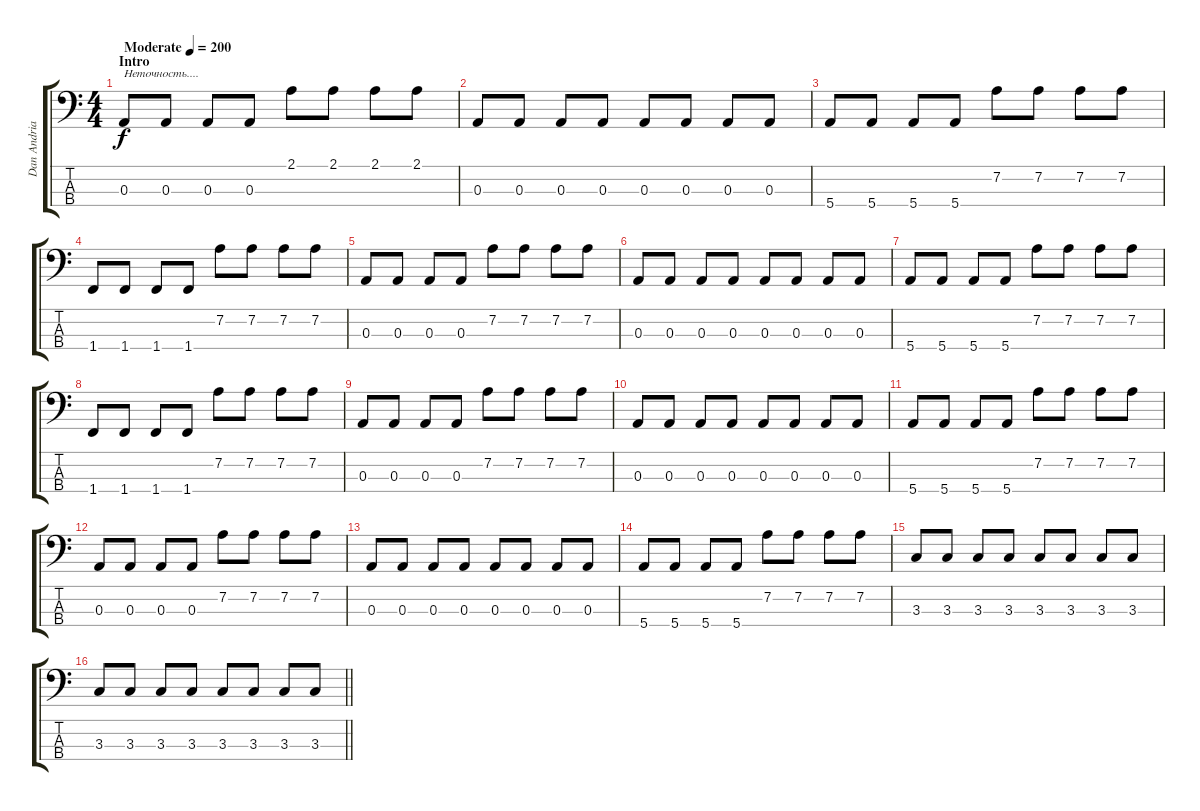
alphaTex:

\track ("Dan Andriano" "Dan Andria") {instrument electricbasspick}
\staff {score tabs}
\tuning (G2 D2 A1 E1) {hide}
\ts (4 4)
\section ("" "Intro")
\tempo (200 "Moderate")
\clef f4
\ks c
0.3.8{txt "Неточность...." dy f instrument electricbasspick} 0.3.8 0.3.8 0.3.8 2.1.8 2.1.8 2.1.8 2.1.8 |
0.3.8 0.3.8 0.3.8 0.3.8 0.3.8 0.3.8 0.3.8 0.3.8 |
5.4.8 5.4.8 5.4.8 5.4.8 7.2.8 7.2.8 7.2.8 7.2.8 |
1.4.8 1.4.8 1.4.8 1.4.8 7.2.8 7.2.8 7.2.8 7.2.8 |
0.3.8 0.3.8 0.3.8 0.3.8 7.2.8 7.2.8 7.2.8 7.2.8 |
0.3.8 0.3.8 0.3.8 0.3.8 0.3.8 0.3.8 0.3.8 0.3.8 |
5.4.8 5.4.8 5.4.8 5.4.8 7.2.8 7.2.8 7.2.8 7.2.8 |
1.4.8 1.4.8 1.4.8 1.4.8 7.2.8 7.2.8 7.2.8 7.2.8 |
0.3.8 0.3.8 0.3.8 0.3.8 7.2.8 7.2.8 7.2.8 7.2.8 |
0.3.8 0.3.8 0.3.8 0.3.8 0.3.8 0.3.8 0.3.8 0.3.8 |
5.4.8 5.4.8 5.4.8 5.4.8 7.2.8 7.2.8 7.2.8 7.2.8 |
0.3.8 0.3.8 0.3.8 0.3.8 7.2.8 7.2.8 7.2.8 7.2.8 |
0.3.8 0.3.8 0.3.8 0.3.8 0.3.8 0.3.8 0.3.8 0.3.8 |
5.4.8 5.4.8 5.4.8 5.4.8 7.2.8 7.2.8 7.2.8 7.2.8 |
3.3.8 3.3.8 3.3.8 3.3.8 3.3.8 3.3.8 3.3.8 3.3.8 |
\barLineRight lightlight
3.3.8 3.3.8 3.3.8 3.3.8 3.3.8 3.3.8 3.3.8 3.3.8
